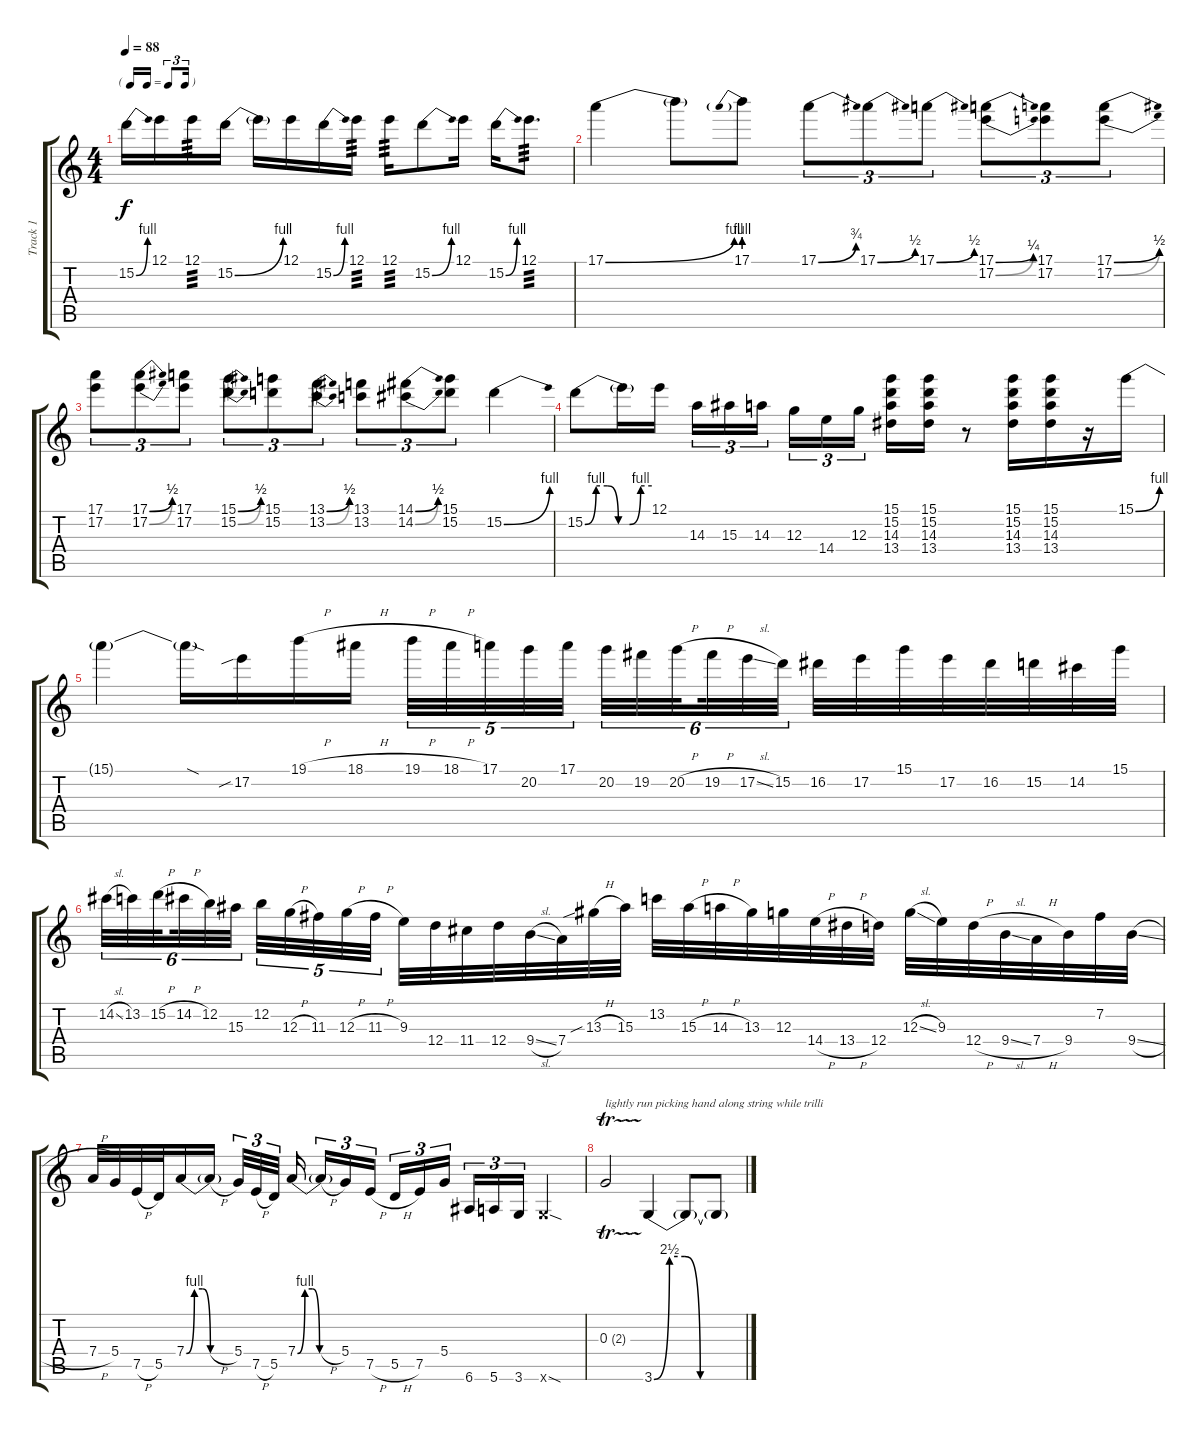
\track ("Track 1" "Track 1") {instrument electricguitarjazz}
\staff {score tabs}
\tuning (E4 B3 G3 D3 A2 E2) {hide}
\ts (4 4)
\tf triplet16th
\tempo 88
\clef g2
\ks c
15.2{be (bend 0 0 60 4)}.16{dy f} 12.1.16 12.1.16{tp 3} 15.2{be (bend 0 0 60 4)}.16 15.2{t}.16 12.1.16 15.2{be (bend 0 0 60 4)}.16 12.1.16{tp 3} 12.1.16{tp 3} 15.2{be (bend 0 0 60 4)}.8 12.1.16 15.2{be (bend 0 0 60 4)}.16 12.1.8{d tp 3} |
17.1{be (bend 0 0 60 4)}.4 17.1{t}.8 17.1{be (prebend 0 4 60 4)}.8 17.1{be (bend 0 0 60 3)}.8{tu (3 2)} 17.1{be (bend 0 0 60 2)}.8{tu (3 2)} 17.1{be (bend 0 0 60 2)}.8{tu (3 2)} (17.1{be (bend 0 0 60 1)} 17.2{be (bend 0 0 60 1)}).8{tu (3 2)} (17.1 17.2).8{tu (3 2)} (17.1{be (bend 0 0 60 2)} 17.2{be (bend 0 0 60 2)}).8{tu (3 2)} |
(17.1 17.2).8{tu (3 2)} (17.1{be (bend 0 0 60 2)} 17.2{be (bend 0 0 60 2)}).8{tu (3 2)} (17.1 17.2).8{tu (3 2)} (15.1{be (bend 0 0 60 2)} 15.2{be (bend 0 0 60 2)}).8{tu (3 2)} (15.1 15.2).8{tu (3 2)} (13.1{be (bend 0 0 60 2)} 13.2{be (bend 0 0 60 2)}).8{tu (3 2)} (13.1 13.2).8{tu (3 2)} (14.1{be (bend 0 0 60 2)} 14.2{be (bend 0 0 60 2)}).8{tu (3 2)} (15.1 15.2).8{tu (3 2)} 15.2{be (bend 0 0 60 4)}.4 |
15.2{be (custom 0 0 10 4 20 4 30 0 40 0 50 4 60 4)}.8 15.2{t}.16 12.1.16 14.3.16{tu (3 2)} 15.3.16{tu (3 2)} 14.3.16{tu (3 2) beam splitsecondary} 12.3.16{tu (3 2)} 14.4.16{tu (3 2)} 12.3.16{tu (3 2)} (15.1 15.2 14.3 13.4).16 (15.1 15.2 14.3 13.4).16 r.8 (15.1 15.2 14.3 13.4).16 (15.1 15.2 14.3 13.4).16 r.16 15.1{be (bend 0 0 60 4)}.16 |
15.1{t}.4 15.1{sod t}.16 17.2{sib}.16 19.1{h}.16 18.1{h}.16 19.1{h}.32{tu (5 4)} 18.1{h}.32{tu (5 4)} 17.1.32{tu (5 4)} 20.2.32{tu (5 4)} 17.1.32{tu (5 4) beam splitsecondary} 20.2.32{tu (6 4)} 19.2.32{tu (6 4)} 20.2{h}.32{tu (6 4) beam splitsecondary} 19.2{h}.32{tu (6 4)} 17.2{sl}.32{tu (6 4)} 15.2.32{tu (6 4)} 16.2.32 17.2.32 15.1.32 17.2.32 16.2.32 15.2.32 14.2.32 15.1.32 |
14.2{sl}.32{tu (6 4)} 13.2.32{tu (6 4)} 15.2{h}.32{tu (6 4) beam splitsecondary} 14.2{h}.32{tu (6 4)} 12.2.32{tu (6 4)} 15.3.32{tu (6 4) beam splitsecondary} 12.2.32{tu (5 4)} 12.3{h}.32{tu (5 4)} 11.3.32{tu (5 4)} 12.3{h}.32{tu (5 4)} 11.3{h}.32{tu (5 4)} 9.3.32 12.4.32 11.4.32 12.4.32 9.4{sl}.32 7.4.32 13.3{sib h}.32 15.3.32 13.2.32 15.3{h}.32 14.3{h}.32 13.3.32 12.3.32 14.4{h}.32 13.4{h}.32 12.4.32 12.3{sl}.32 9.3.32 12.4{h}.32 9.4{sl}.32 7.4{h}.32 9.4.32 7.2.32 9.4{sl}.32 |
7.4{h}.32 5.4.32 7.5{h}.32 5.5.32 7.4{be (custom 0 0 10 4 20 4 30 0 60 0)}.16 7.4{h t}.16 5.4.32{tu (3 2)} 7.5{h}.32{tu (3 2)} 5.5.32{tu (3 2) beam splitsecondary} 7.4{be (custom 0 0 10 4 20 4 30 0 60 0)}.16{beam splitsecondary} 7.4{h t}.16{tu (3 2)} 5.4.16{tu (3 2)} 7.5{h}.16{tu (3 2)} 5.5{h}.16{tu (3 2)} 7.5.16{tu (3 2)} 5.4.16{tu (3 2) beam splitsecondary} 6.6.16{tu (3 2)} 5.6.16{tu (3 2)} 3.6.16{tu (3 2)} 3.6{sod x}.4 |
0.3{tr (2 32)}.2{txt "lightly run picking hand along string while trilli"} 3.6{be (custom 0 0 10 10 20 10 30 0 60 0)}.4 3.6{t}.8 3.6{sl t}.8
